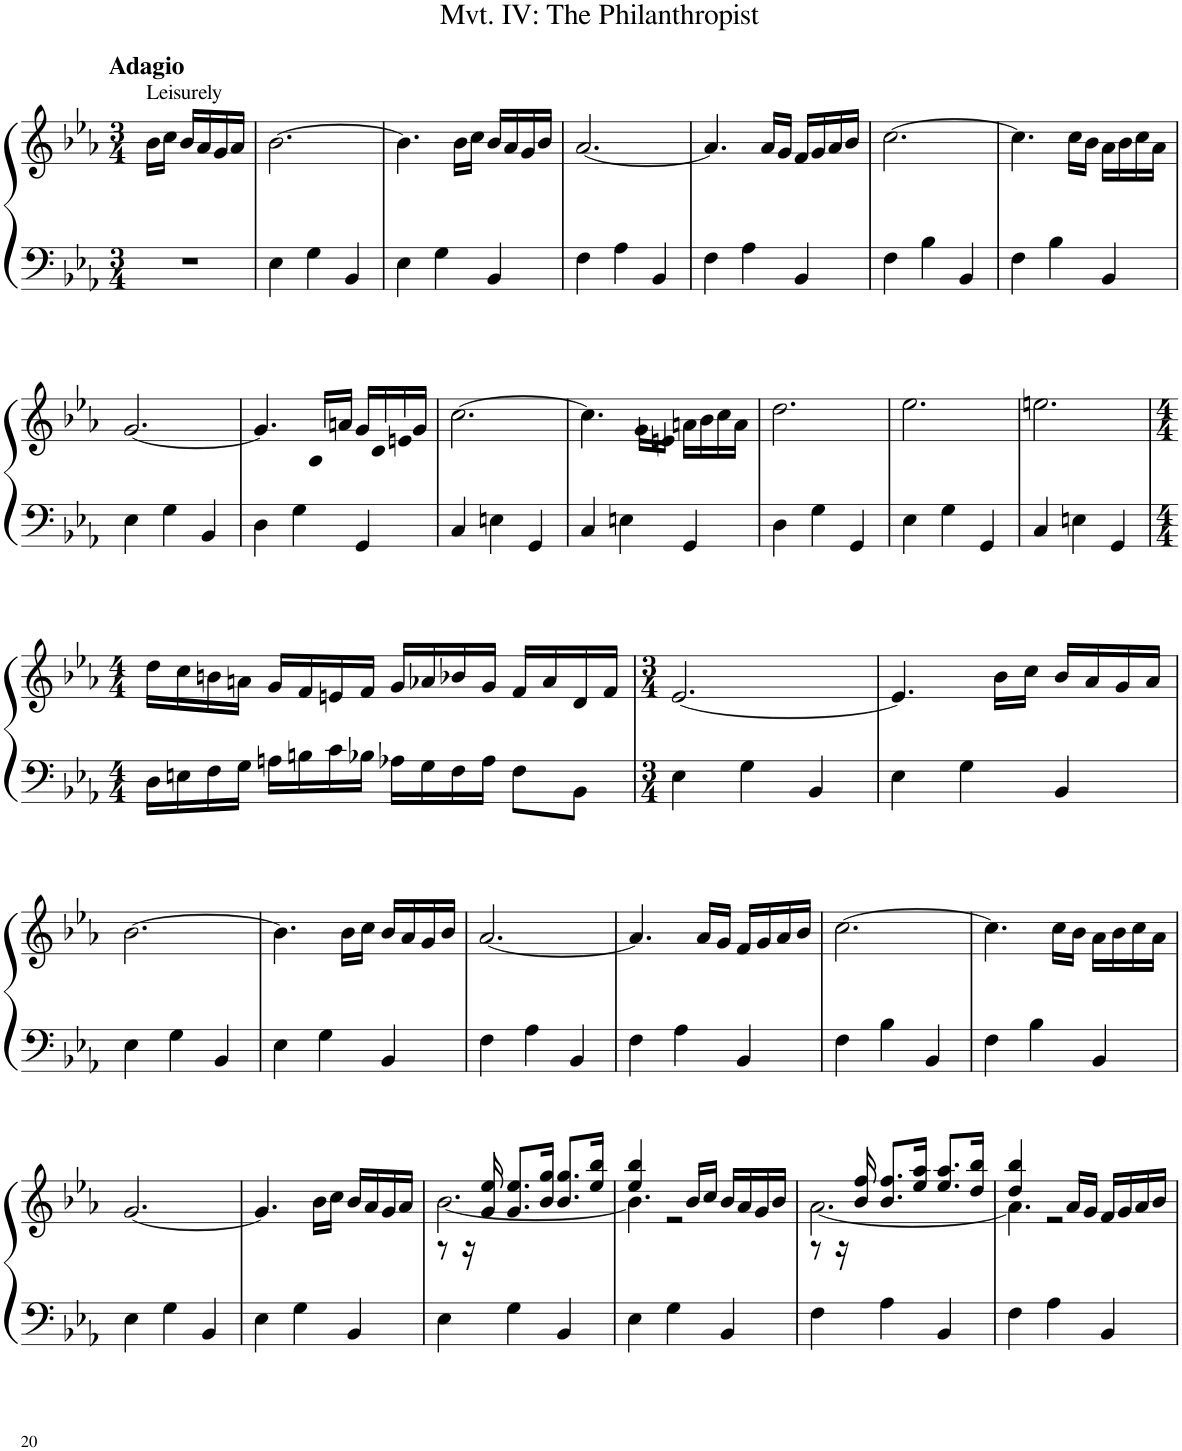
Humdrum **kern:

**kern	**kern
*part1	*part1
*staff2	*staff1
*I"Piano	*
*I'Pno	*
!!LO:PB:g=z
*clefF4	*clefG2
*k[b-e-a-]	*k[b-e-a-]
*M3/4	*M3/4
=218	=218
!	!LO:TX:a:t=Leisurely
2.r	16b-\LL
.	16cc\JJ
.	16b-/LL
.	16a-/
.	16g/
.	16a-/JJ
.	4.ryy
=219	=219
4E-\	[2.b-\
4G\	.
4BB-/	.
=220	=220
4E-\	4.b-\]
4G\	.
.	16b-\LL
.	16cc\JJ
4BB-/	16b-/LL
.	16a-/
.	16g/
.	16b-/JJ
=221	=221
4F\	[2.a-/
4A-\	.
4BB-/	.
=222	=222
4F\	4.a-/]
4A-\	.
.	16a-/LL
.	16g/JJ
4BB-/	16f/LL
.	16g/
.	16a-/
.	16b-/JJ
=223	=223
4F\	[2.cc\
4B-\	.
4BB-/	.
=224	=224
4F\	4.cc\]
4B-\	.
.	16cc\LL
.	16b-\JJ
4BB-/	16a-\LL
.	16b-\
.	16cc\
.	16a-\JJ
!!LO:LB:g=z
=225	=225
4E-\	[2.g/
4G\	.
4BB-/	.
=226	=226
4D\	4.g/]
4G\	.
.	16g/LL
.	16an/JJ
4GG/	16g/LL
.	16a/
.	16bn/
.	16g/JJ
=227	=227
4C/	[2.cc\
4En\	.
4GG/	.
=228	=228
4C/	4.cc\]
4En\	.
.	16cc\LL
.	16bn\JJ
4GG/	16an\LL
.	16b\
.	16cc\
.	16a\JJ
=229	=229
4D\	2.dd\
4G\	.
4GG/	.
=230	=230
4E-\	2.ee-\
4G\	.
4GG/	.
=231	=231
4C/	2.een\
4En\	.
4GG/	.
!!LO:LB:g=z
=232	=232
*M4/4	*M4/4
16D\LL	16dd\LL
16En\	16cc\
16F\	16bn\
16G\JJ	16an\JJ
16An\LL	16g/LL
16Bn\	16f/
16c\	16en/
16B-X\JJ	16f/JJ
16A-X\LL	16g/LL
16G\	16a-X/
16F\	16b-X/
16A-\JJ	16g/JJ
8F\L	16f/LL
.	16a-/
8BB-\J	16d/
.	16f/JJ
=233	=233
*M3/4	*M3/4
4E-\	[2.e-/
4G\	.
4BB-/	.
=234	=234
4E-\	4.e-/]
4G\	.
.	16b-\LL
.	16cc\JJ
4BB-/	16b-/LL
.	16a-/
.	16g/
.	16a-/JJ
!!LO:LB:g=z
=235	=235
4E-\	[2.b-\
4G\	.
4BB-/	.
=236	=236
4E-\	4.b-\]
4G\	.
.	16b-\LL
.	16cc\JJ
4BB-/	16b-/LL
.	16a-/
.	16g/
.	16b-/JJ
=237	=237
4F\	[2.a-/
4A-\	.
4BB-/	.
=238	=238
4F\	4.a-/]
4A-\	.
.	16a-/LL
.	16g/JJ
4BB-/	16f/LL
.	16g/
.	16a-/
.	16b-/JJ
=239	=239
4F\	[2.cc\
4B-\	.
4BB-/	.
=240	=240
4F\	4.cc\]
4B-\	.
.	16cc\LL
.	16b-\JJ
4BB-/	16a-\LL
.	16b-\
.	16cc\
.	16a-\JJ
!!LO:LB:g=z
=241	=241
4E-\	[2.g/
4G\	.
4BB-/	.
=242	=242
4E-\	4.g/]
4G\	.
.	16b-\LL
.	16cc\JJ
4BB-/	16b-/LL
.	16a-/
.	16g/
.	16a-/JJ
=243	=243
*	*^
4E-\	[2.b-\	8r
.	.	16r
.	.	16g/ 16ee-/
4G\	.	8.g/ 8.ee-/L
.	.	16b-/ 16gg/Jk
4BB-/	.	8.b-/ 8.gg/L
.	.	16ee-/ 16bb-/Jk
=244	=244	=244
4E-\	4.b-\]	4ee-/ 4bb-/
4G\	.	2r
.	16b-/LL	.
.	16cc/JJ	.
4BB-/	16b-/LL	.
.	16a-/	.
.	16g/	.
.	16b-/JJ	.
=245	=245	=245
4F\	[2.a-\	8r
.	.	16r
.	.	16b-/ 16ff/
4A-\	.	8.b-/ 8.ff/L
.	.	16ee-/ 16aa-/Jk
4BB-/	.	8.ee-/ 8.aa-/L
.	.	16dd/ 16bb-/Jk
=246	=246	=246
4F\	4.a-\]	4dd/ 4bb-/
4A-\	.	2r
.	16a-/LL	.
.	16g/JJ	.
4BB-/	16f/LL	.
.	16g/	.
.	16a-/	.
.	16b-/JJ	.
*	*v	*v
=	=
*-	*-
